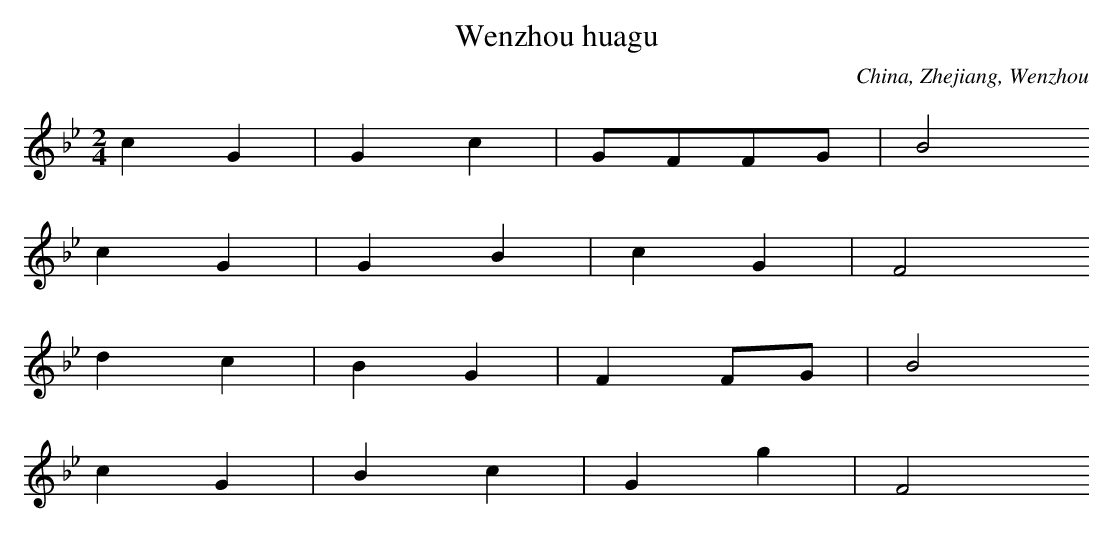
X:1
T: Wenzhou huagu
O: China, Zhejiang, Wenzhou
M: 2/4
L: 1/8
K: Bb
c2G2 | G2c2 | GFFG | B4
c2G2 | G2B2 | c2G2 | F4
d2c2 | B2G2 | F2FG | B4
c2G2 | B2c2 | G2g2 | F4
